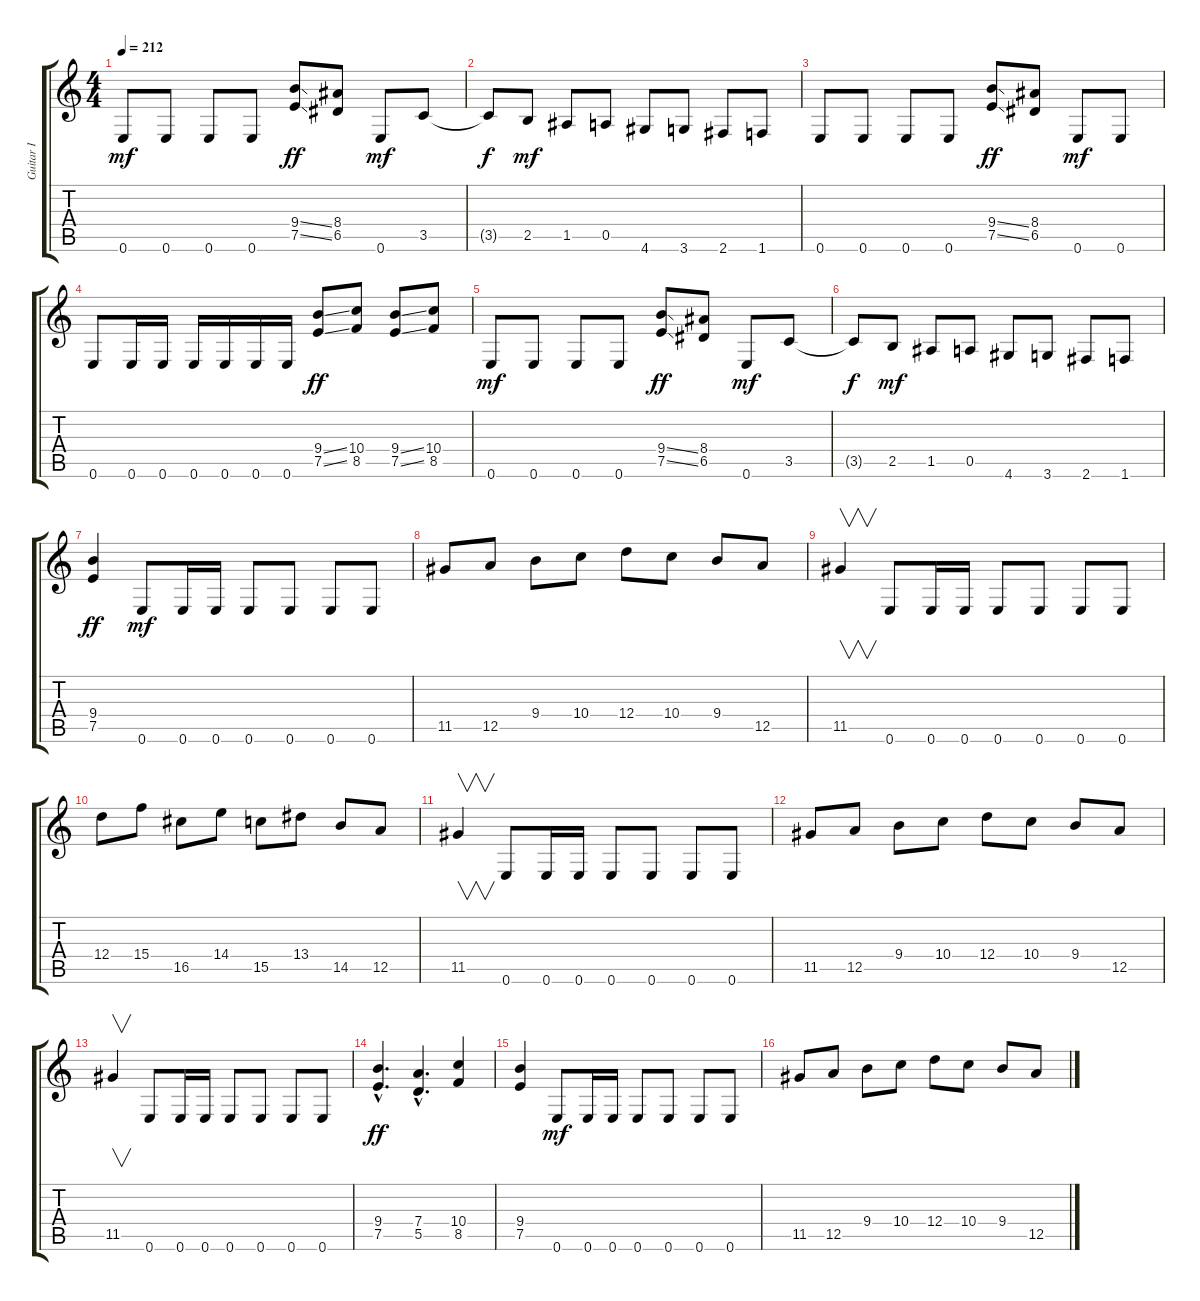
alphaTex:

\track ("Guitar I" "Guitar I") {instrument distortionguitar}
\staff {score tabs}
\tuning (E4 B3 G3 D3 A2 E2) {hide}
\ts (4 4)
\tempo 212
\clef g2
\ks c
0.6.8{dy mf} 0.6.8 0.6.8 0.6.8 (9.4{ss} 7.5{ss}).8{dy ff} (8.4 6.5).8 0.6.8{dy mf} 3.5.8 |
3.5{t}.8{dy f} 2.5.8{dy mf} 1.5.8 0.5.8 4.6.8 3.6.8 2.6.8 1.6.8 |
0.6.8 0.6.8 0.6.8 0.6.8 (9.4{ss} 7.5{ss}).8{dy ff} (8.4 6.5).8 0.6.8{dy mf} 0.6.8 |
0.6.8 0.6.16 0.6.16 0.6.16 0.6.16 0.6.16 0.6.16 (9.4{ss} 7.5{ss}).8{dy ff} (10.4 8.5).8 (9.4{ss} 7.5{ss}).8 (10.4 8.5).8 |
0.6.8{dy mf} 0.6.8 0.6.8 0.6.8 (9.4{ss} 7.5{ss}).8{dy ff} (8.4 6.5).8 0.6.8{dy mf} 3.5.8 |
3.5{t}.8{dy f} 2.5.8{dy mf} 1.5.8 0.5.8 4.6.8 3.6.8 2.6.8 1.6.8 |
(9.4 7.5).4{dy ff} 0.6.8{dy mf} 0.6.16 0.6.16 0.6.8 0.6.8 0.6.8 0.6.8 |
11.5.8 12.5.8 9.4.8 10.4.8 12.4.8 10.4.8 9.4.8 12.5.8 |
11.5.4{v} 0.6.8 0.6.16 0.6.16 0.6.8 0.6.8 0.6.8 0.6.8 |
12.4.8 15.4.8 16.5.8 14.4.8 15.5.8 13.4.8 14.5.8 12.5.8 |
11.5.4{v} 0.6.8 0.6.16 0.6.16 0.6.8 0.6.8 0.6.8 0.6.8 |
11.5.8 12.5.8 9.4.8 10.4.8 12.4.8 10.4.8 9.4.8 12.5.8 |
11.5.4{v} 0.6.8 0.6.16 0.6.16 0.6.8 0.6.8 0.6.8 0.6.8 |
(9.4{hac} 7.5{hac}).4{d dy ff} (7.4{hac} 5.5{hac}).4{d} (10.4 8.5).4 |
(9.4 7.5).4 0.6.8{dy mf} 0.6.16 0.6.16 0.6.8 0.6.8 0.6.8 0.6.8 |
11.5.8 12.5.8 9.4.8 10.4.8 12.4.8 10.4.8 9.4.8 12.5.8
